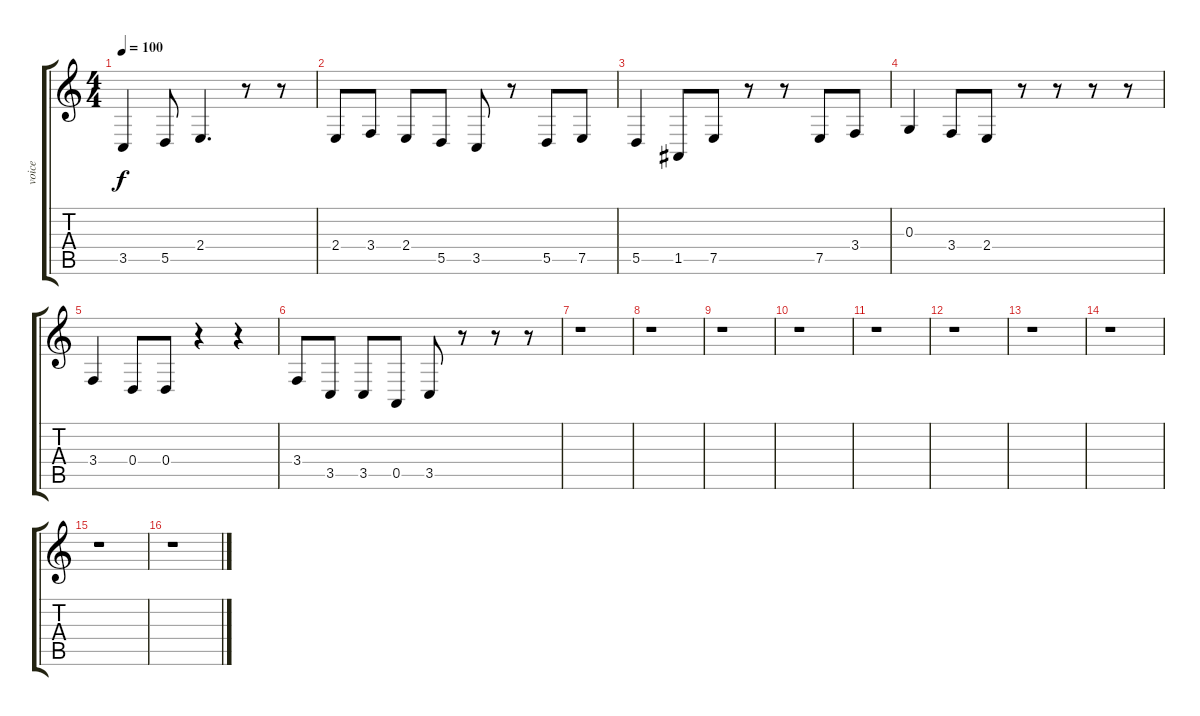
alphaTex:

\track ("voice" "voice") {mute instrument baritonesax}
\staff {score tabs}
\tuning (E4 B3 G3 D3 A2 E2) {hide}
\ts (4 4)
\tempo 100
\clef g2
\ks c
3.5.4{dy f} 5.5.8 2.4.4{d} r.8 r.8 |
2.4.8 3.4.8 2.4.8 5.5.8 3.5.8 r.8 5.5.8 7.5.8 |
5.5.4 1.5.8 7.5.8 r.8 r.8 7.5.8 3.4.8 |
0.3.4 3.4.8 2.4.8 r.8 r.8 r.8 r.8 |
3.4.4 0.4.8 0.4.8 r.4 r.4 |
3.4.8 3.5.8 3.5.8 0.5.8 3.5.8 r.8 r.8 r.8 |
r.1 |
r.1 |
r.1 |
r.1 |
r.1 |
r.1 |
r.1 |
r.1 |
r.1 |
r.1
